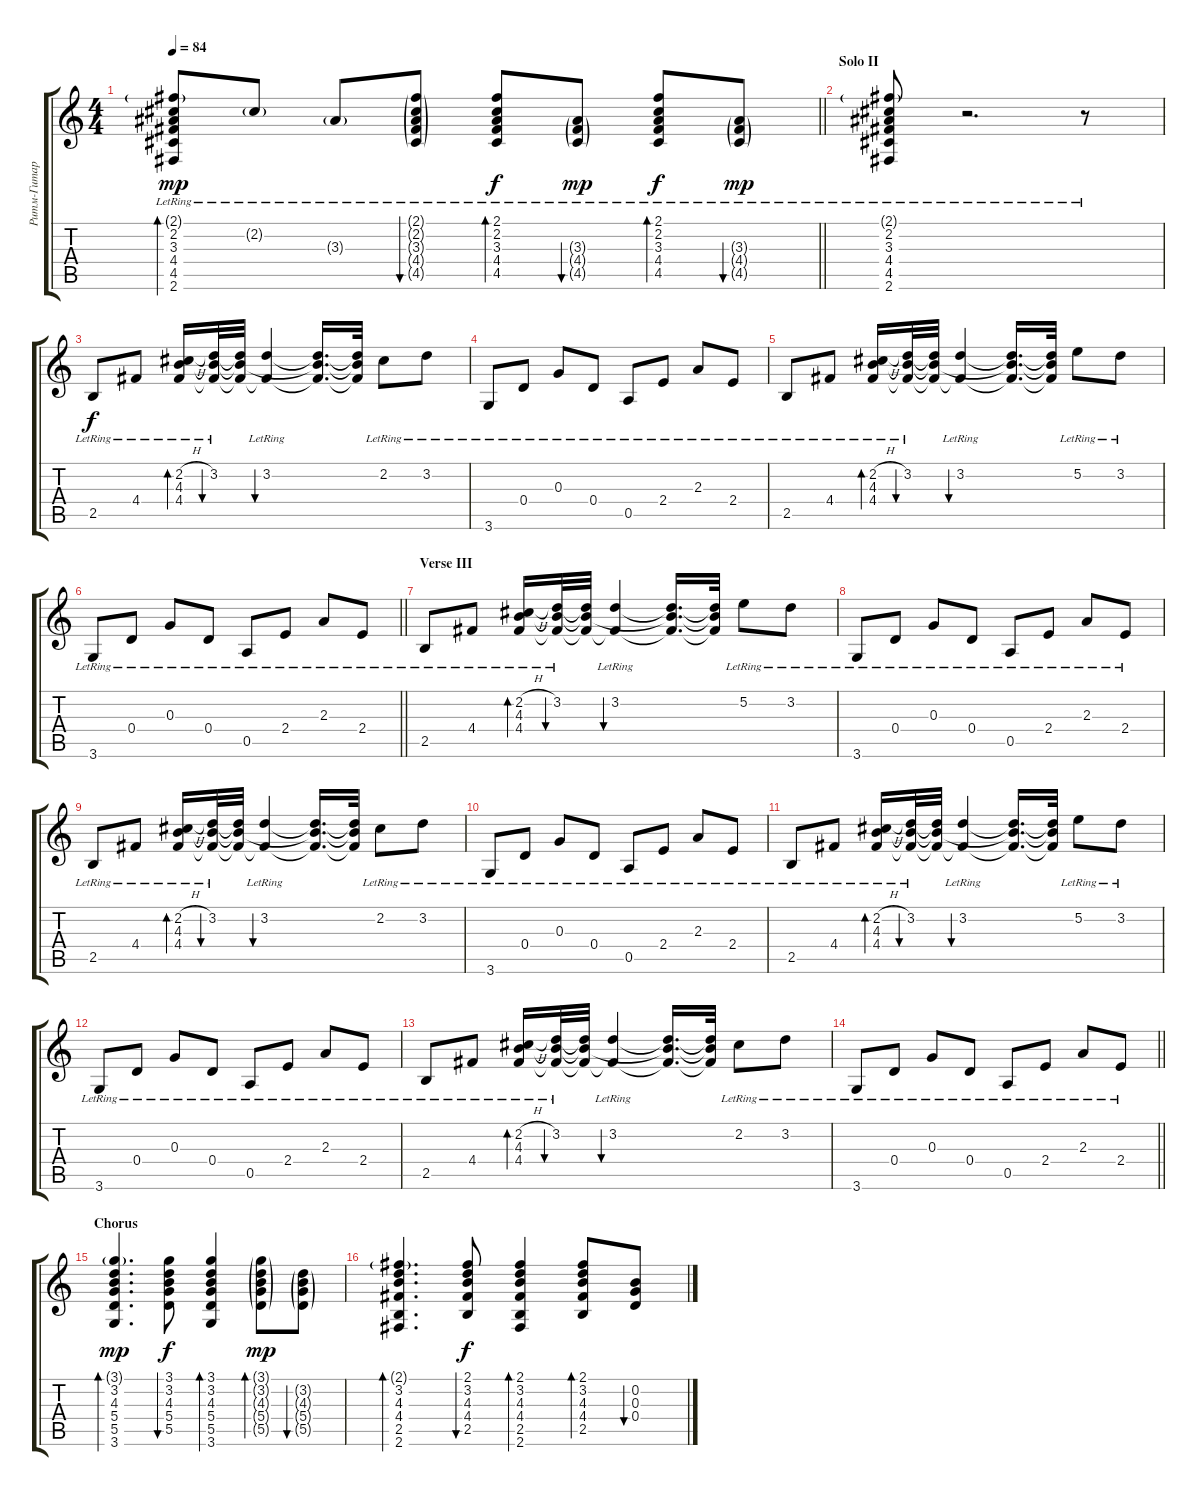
\track ("Ритм-Гитара " "Ритм-Гитар") {instrument acousticguitarsteel}
\staff {score tabs}
\tuning (E4 B3 G3 D3 A2 E2) {hide}
\ts (4 4)
\tempo 84
\clef g2
\barLineRight lightlight
\ks c
(2.1{g lr} 2.2{lr} 3.3{lr} 4.4{lr} 4.5{lr} 2.6{lr}).8{bd 60 dy mp} 2.2{g lr}.8 3.3{g lr}.8 (2.1{g lr} 2.2{g lr} 3.3{g lr} 4.4{g lr} 4.5{g lr}).8{bu 60} (2.1{lr} 2.2{lr} 3.3{lr} 4.4{lr} 4.5{lr}).8{bd 60 dy f} (3.3{g lr} 4.4{g lr} 4.5{g lr}).8{bu 60 dy mp} (2.1{lr} 2.2{lr} 3.3{lr} 4.4{lr} 4.5{lr}).8{bd 60 dy f} (3.3{g lr} 4.4{g lr} 4.5{g lr}).8{bu 60 dy mp} |
\section ("" "Solo II")
(2.1{g lr} 2.2{lr} 3.3{lr} 4.4{lr} 4.5{lr} 2.6{lr}).8 r.2{d} r.8 |
2.5{lr}.8{dy f} 4.4{lr}.8 (2.2{h lr} 4.3{lr} 4.4{lr}).16{bd 480} (3.2{lr} 4.3{t} 4.4{t}).32{bu 60} (3.2{t} 4.3{t} 4.4{t}).32 (3.2{lr} 4.4{t}).4{bu 60} (3.2{t} 4.3{t} 4.4{t}).16{d} (3.2{t} 4.3{t} 4.4{t}).32 2.2{lr}.8 3.2{lr}.8 |
3.6{lr}.8 0.4{lr}.8 0.3{lr}.8 0.4{lr}.8 0.5{lr}.8 2.4{lr}.8 2.3{lr}.8 2.4{lr}.8 |
2.5{lr}.8 4.4{lr}.8 (2.2{h lr} 4.3{lr} 4.4{lr}).16{bd 480} (3.2{lr} 4.3{t} 4.4{t}).32{bu 60} (3.2{t} 4.3{t} 4.4{t}).32 (3.2{lr} 4.4{t}).4{bu 60} (3.2{t} 4.3{t} 4.4{t}).16{d} (3.2{t} 4.3{t} 4.4{t}).32 5.2{lr}.8 3.2{lr}.8 |
\barLineRight lightlight
3.6{lr}.8 0.4{lr}.8 0.3{lr}.8 0.4{lr}.8 0.5{lr}.8 2.4{lr}.8 2.3{lr}.8 2.4{lr}.8 |
\section ("" "Verse III")
2.5{lr}.8 4.4{lr}.8 (2.2{h lr} 4.3{lr} 4.4{lr}).16{bd 480} (3.2{lr} 4.3{t} 4.4{t}).32{bu 60} (3.2{t} 4.3{t} 4.4{t}).32 (3.2{lr} 4.4{t}).4{bu 60} (3.2{t} 4.3{t} 4.4{t}).16{d} (3.2{t} 4.3{t} 4.4{t}).32 5.2{lr}.8 3.2{lr}.8 |
3.6{lr}.8 0.4{lr}.8 0.3{lr}.8 0.4{lr}.8 0.5{lr}.8 2.4{lr}.8 2.3{lr}.8 2.4{lr}.8 |
2.5{lr}.8 4.4{lr}.8 (2.2{h lr} 4.3{lr} 4.4{lr}).16{bd 480} (3.2{lr} 4.3{t} 4.4{t}).32{bu 60} (3.2{t} 4.3{t} 4.4{t}).32 (3.2{lr} 4.4{t}).4{bu 60} (3.2{t} 4.3{t} 4.4{t}).16{d} (3.2{t} 4.3{t} 4.4{t}).32 2.2{lr}.8 3.2{lr}.8 |
3.6{lr}.8 0.4{lr}.8 0.3{lr}.8 0.4{lr}.8 0.5{lr}.8 2.4{lr}.8 2.3{lr}.8 2.4{lr}.8 |
2.5{lr}.8 4.4{lr}.8 (2.2{h lr} 4.3{lr} 4.4{lr}).16{bd 480} (3.2{lr} 4.3{t} 4.4{t}).32{bu 60} (3.2{t} 4.3{t} 4.4{t}).32 (3.2{lr} 4.4{t}).4{bu 60} (3.2{t} 4.3{t} 4.4{t}).16{d} (3.2{t} 4.3{t} 4.4{t}).32 5.2{lr}.8 3.2{lr}.8 |
3.6{lr}.8 0.4{lr}.8 0.3{lr}.8 0.4{lr}.8 0.5{lr}.8 2.4{lr}.8 2.3{lr}.8 2.4{lr}.8 |
2.5{lr}.8 4.4{lr}.8 (2.2{h lr} 4.3{lr} 4.4{lr}).16{bd 480} (3.2{lr} 4.3{t} 4.4{t}).32{bu 60} (3.2{t} 4.3{t} 4.4{t}).32 (3.2{lr} 4.4{t}).4{bu 60} (3.2{t} 4.3{t} 4.4{t}).16{d} (3.2{t} 4.3{t} 4.4{t}).32 2.2{lr}.8 3.2{lr}.8 |
\barLineRight lightlight
3.6{lr}.8 0.4{lr}.8 0.3{lr}.8 0.4{lr}.8 0.5{lr}.8 2.4{lr}.8 2.3{lr}.8 2.4{lr}.8 |
\section ("" "Chorus")
(3.1{g} 3.2 4.3 5.4 5.5 3.6).4{d bd 60 dy mp} (3.1 3.2 4.3 5.4 5.5).8{bu 60 dy f} (3.1 3.2 4.3 5.4 5.5 3.6).4{bd 60} (3.1{g} 3.2{g} 4.3{g} 5.4{g} 5.5{g}).8{bd 60 dy mp} (3.2{g} 4.3{g} 5.4{g} 5.5{g}).8{bu 60} |
(2.1{g} 3.2 4.3 4.4 2.5 2.6).4{d bd 60} (2.1 3.2 4.3 4.4 2.5).8{bu 60 dy f} (2.1 3.2 4.3 4.4 2.5 2.6).4{bd 60} (2.1 3.2 4.3 4.4 2.5).8{bd 60} (0.2 0.3 0.4).8{bu 60}
